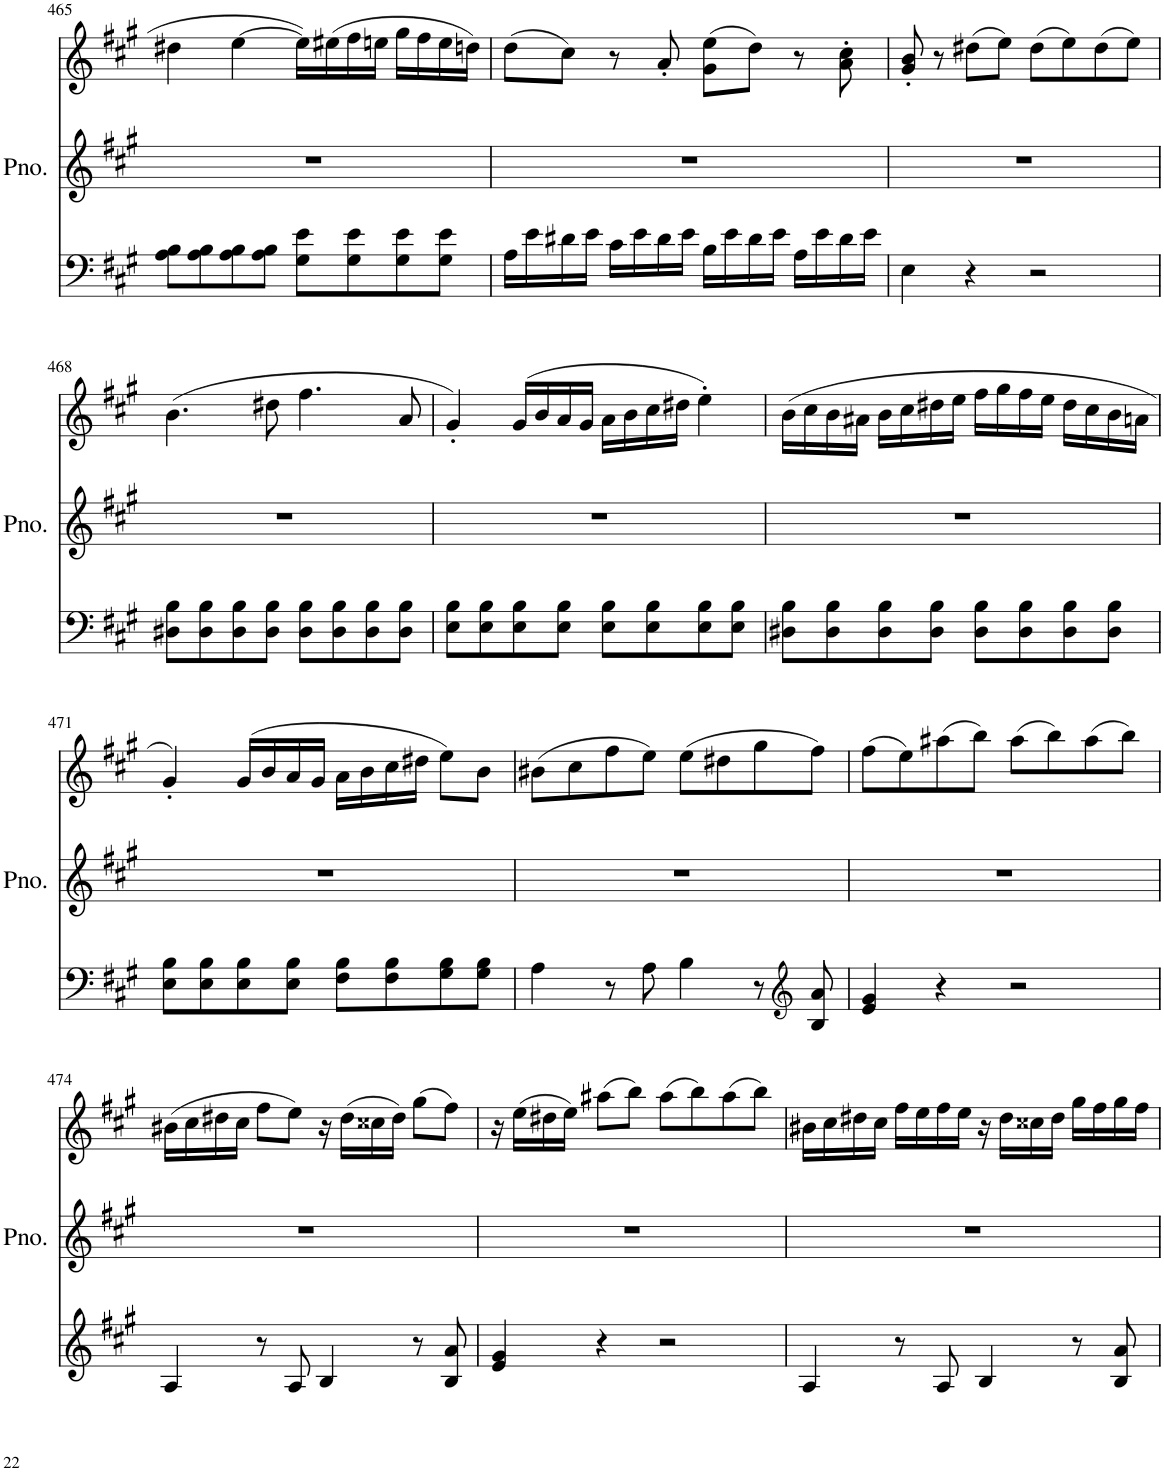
**kern	**kern	**kern
*part1	*part1	*part1
*staff3	*staff2	*staff1
*I"Piano	*	*
*I'Pno.	*	*
!!LO:PB:g=z
*clefF4	*clefG2	*clefG2
*k[f#c#g#]	*k[f#c#g#]	*k[f#c#g#]
*M4/4	*M4/4	*M4/4
=465	=465	=465
8A\ 8B\L	1r	4dd#X\
8A\ 8B\	.	.
8A\ 8B\	.	[4ee\
8A\ 8B\J	.	.
8G#\ 8e\L	.	16ee\LL]
.	.	(16ee#X\
8G#\ 8e\	.	16ff#\
.	.	16een\JJ
8G#\ 8e\	.	16gg#\LL
.	.	16ff#\
8G#\ 8e\J	.	16ee\
.	.	16ddn\JJ)
=466	=466	=466
16A\LL	1r	(8dd\L
16e\	.	.
16d#X\	.	8cc#\J)
16e\JJ	.	.
16c#\LL	.	8r
16e\	.	.
16d#\	.	8a'/
16e\JJ	.	.
16B\LL	.	(8g#\ 8ee\L
16e\	.	.
16d#\	.	8dd\J)
16e\JJ	.	.
16A\LL	.	8r
16e\	.	.
16d#\	.	8a\' 8cc#\'
16e\JJ	.	.
=467	=467	=467
4E\	1r	8g#/' 8b/'
.	.	8r
4r	.	(8dd#X\L
.	.	8ee\J)
2r	.	(8dd#\L
.	.	8ee\)
.	.	(8dd#\
.	.	8ee\J)
!!LO:LB:g=z
=468	=468	=468
8D#X\ 8B\L	1r	(4.b\
8D#\ 8B\	.	.
8D#\ 8B\	.	.
8D#\ 8B\J	.	8dd#X\
8D#\ 8B\L	.	4.ff#\
8D#\ 8B\	.	.
8D#\ 8B\	.	.
8D#\ 8B\J	.	8a/
=469	=469	=469
8E\ 8B\L	1r	4g#'/)
8E\ 8B\	.	.
8E\ 8B\	.	(16g#/LL
.	.	16b/
8E\ 8B\J	.	16a/
.	.	16g#/JJ
8E\ 8B\L	.	16a\LL
.	.	16b\
8E\ 8B\	.	16cc#\
.	.	16dd#X\JJ
8E\ 8B\	.	4ee'\)
8E\ 8B\J	.	.
=470	=470	=470
8D#X\ 8B\L	1r	(16b\LL
.	.	16cc#\
8D#\ 8B\	.	16b\
.	.	16a#X\JJ
8D#\ 8B\	.	16b\LL
.	.	16cc#\
8D#\ 8B\J	.	16dd#X\
.	.	16ee\JJ
8D#\ 8B\L	.	16ff#\LL
.	.	16gg#\
8D#\ 8B\	.	16ff#\
.	.	16ee\JJ
8D#\ 8B\	.	16dd#\LL
.	.	16cc#\
8D#\ 8B\J	.	16b\
.	.	16an\JJ
!!LO:LB:g=z
=471	=471	=471
8E\ 8B\L	1r	4g#'/)
8E\ 8B\	.	.
8E\ 8B\	.	(16g#/LL
.	.	16b/
8E\ 8B\J	.	16a/
.	.	16g#/JJ
8F#\ 8B\L	.	16a\LL
.	.	16b\
8F#\ 8B\	.	16cc#\
.	.	16dd#X\JJ
8G#\ 8B\	.	8ee\L)
8G#\ 8B\J	.	8b\J
=472	=472	=472
4A\	1r	(8b#X\L
.	.	8cc#\
8r	.	8ff#\
8A\	.	8ee\J)
4B\	.	(8ee\L
.	.	8dd#X\
8r	.	8gg#\
*clefG2	*	*
8B/ 8a/	.	8ff#\J)
=473	=473	=473
4e/ 4g#/	1r	(8ff#\L
.	.	8ee\)
4r	.	(8aa#X\
.	.	8bb\J)
2r	.	(8aa#\L
.	.	8bb\)
.	.	(8aa#\
.	.	8bb\J)
!!LO:LB:g=z
=474	=474	=474
4A/	1r	(16b#X\LL
.	.	16cc#\
.	.	16dd#X\
.	.	16cc#\JJ
8r	.	8ff#\L
8A/	.	8ee\J)
4B/	.	16r
.	.	(16dd#\LL
.	.	16cc##X\
.	.	16dd#\JJ)
8r	.	(8gg#\L
8B/ 8a/	.	8ff#\J)
=475	=475	=475
4e/ 4g#/	1r	16r
.	.	(16ee\LL
.	.	16dd#X\
.	.	16ee\JJ)
4r	.	(8aa#X\L
.	.	8bb\J)
2r	.	(8aa#\L
.	.	8bb\)
.	.	(8aa#\
.	.	8bb\J)
=476	=476	=476
4A/	1r	16b#X\LL
.	.	16cc#\
.	.	16dd#X\
.	.	16cc#\JJ
8r	.	16ff#\LL
.	.	16ee\
8A/	.	16ff#\
.	.	16ee\JJ
4B/	.	16r
.	.	16dd#\LL
.	.	16cc##X\
.	.	16dd#\JJ
8r	.	16gg#\LL
.	.	16ff#\
8B/ 8a/	.	16gg#\
.	.	16ff#\JJ
=	=	=
*-	*-	*-
